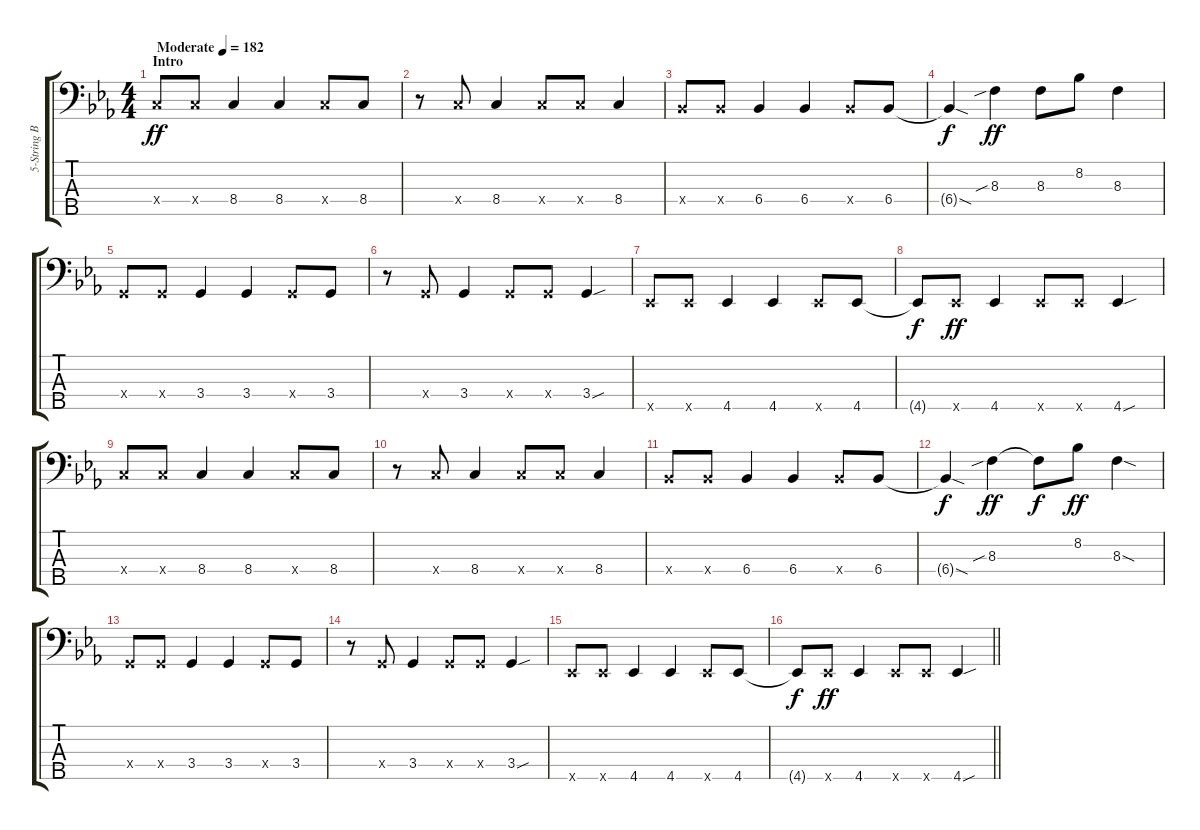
\track ("5-String Bass" "5-String B") {instrument electricbasspick}
\staff {score tabs}
\tuning (G2 D2 A1 E1 B0) {hide}
\ts (4 4)
\section ("" "Intro")
\tempo (182 "Moderate")
\clef f4
\ks eb
8.4{x}.8{dy ff instrument electricbasspick} 8.4{x}.8 8.4.4 8.4.4 8.4{x}.8 8.4.8 |
r.8 8.4{x}.8 8.4.4 8.4{x}.8 8.4{x}.8 8.4.4 |
6.4{x}.8 6.4{x}.8 6.4.4 6.4.4 6.4{x}.8 6.4.8 |
6.4{sod t}.4{dy f} 8.3{sib}.4{dy ff} 8.3.8 8.2.8 8.3.4 |
3.4{x}.8 3.4{x}.8 3.4.4 3.4.4 3.4{x}.8 3.4.8 |
r.8 3.4{x}.8 3.4.4 3.4{x}.8 3.4{x}.8 3.4{sou}.4 |
4.5{x}.8 4.5{x}.8 4.5.4 4.5.4 4.5{x}.8 4.5.8 |
4.5{t}.8{dy f} 4.5{x}.8{dy ff} 4.5.4 4.5{x}.8 4.5{x}.8 4.5{sou}.4 |
8.4{x}.8 8.4{x}.8 8.4.4 8.4.4 8.4{x}.8 8.4.8 |
r.8 8.4{x}.8 8.4.4 8.4{x}.8 8.4{x}.8 8.4.4 |
6.4{x}.8 6.4{x}.8 6.4.4 6.4.4 6.4{x}.8 6.4.8 |
6.4{sod t}.4{dy f} 8.3{sib}.4{dy ff} 8.3{t}.8{dy f} 8.2.8{dy ff} 8.3{sod}.4 |
3.4{x}.8 3.4{x}.8 3.4.4 3.4.4 3.4{x}.8 3.4.8 |
r.8 3.4{x}.8 3.4.4 3.4{x}.8 3.4{x}.8 3.4{sou}.4 |
4.5{x}.8 4.5{x}.8 4.5.4 4.5.4 4.5{x}.8 4.5.8 |
\barLineRight lightlight
4.5{t}.8{dy f} 4.5{x}.8{dy ff} 4.5.4 4.5{x}.8 4.5{x}.8 4.5{sou}.4
